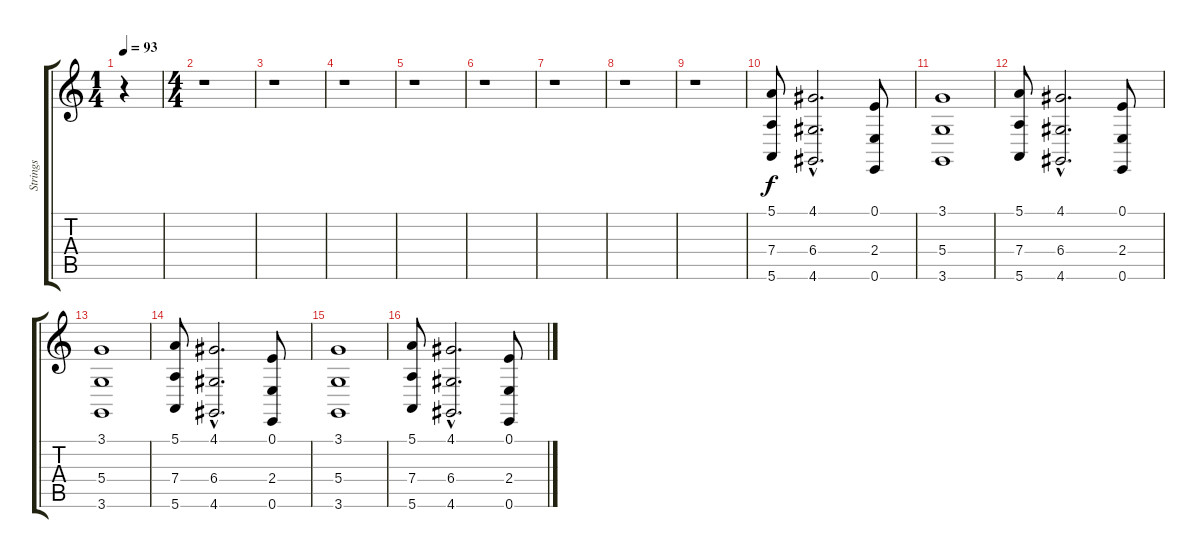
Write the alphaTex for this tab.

\track ("Strings" "Strings") {instrument stringensemble2}
\staff {score tabs}
\tuning (E4 B3 G3 D3 A2 E2) {hide}
\ts (1 4)
\tempo 93
\tempo 96
\tempo 93
\clef g2
\ks c
r.4{dy f instrument stringensemble2} |
\ts (4 4)
r.1 |
r.1 |
r.1 |
r.1 |
r.1 |
r.1 |
r.1 |
r.1 |
(5.1 7.4 5.6).8 (4.1{hac} 6.4{hac} 4.6{hac}).2{d} (0.1 2.4 0.6).8 |
(3.1 5.4 3.6).1 |
(5.1 7.4 5.6).8 (4.1{hac} 6.4{hac} 4.6{hac}).2{d} (0.1 2.4 0.6).8 |
(3.1 5.4 3.6).1 |
(5.1 7.4 5.6).8 (4.1{hac} 6.4{hac} 4.6{hac}).2{d} (0.1 2.4 0.6).8 |
(3.1 5.4 3.6).1 |
(5.1 7.4 5.6).8 (4.1{hac} 6.4{hac} 4.6{hac}).2{d} (0.1 2.4 0.6).8
